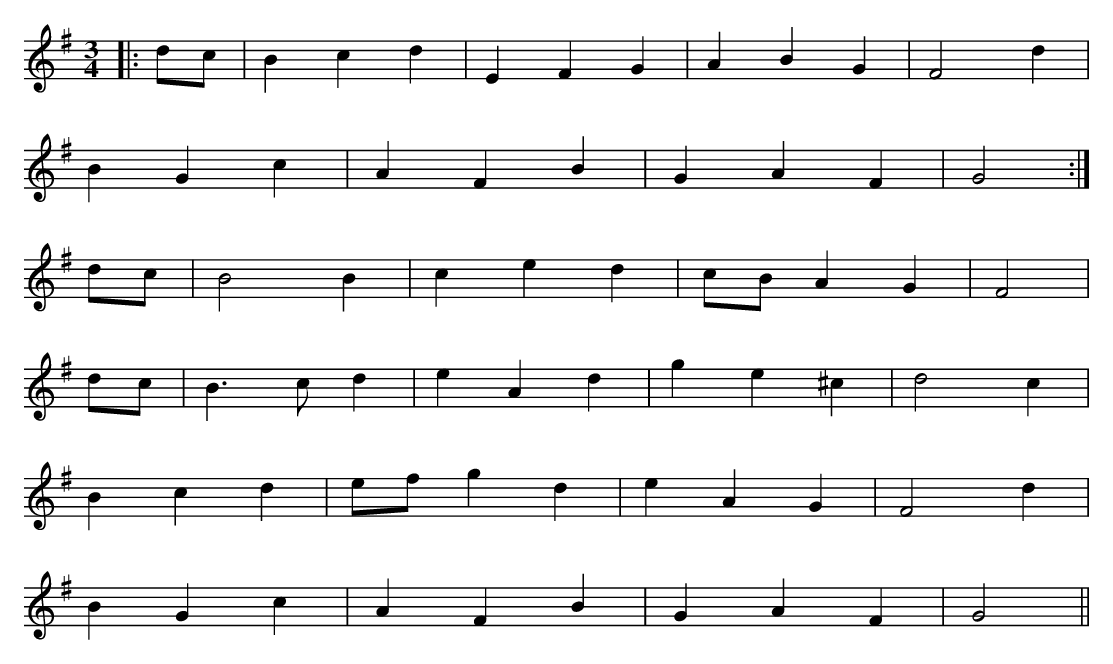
X:1
M:3/4
K:G
|:dc| B2 c2 d2| E2 F2 G2| A2 B2 G2| F4 d2|
 B2 G2 c2| A2 F2 B2| G2 A2 F2| G4:|
dc| B4 B2| c2 e2 d2| cB A2 G2| F4|
dc| B3 cd2| e2 A2 d2| g2 e2^c2| d4c2|
 B2 c2 d2| ef g2 d2| e2 A2 G2| F4 d2|
 B2 G2 c2| A2 F2 B2| G2 A2 F2| G4||
